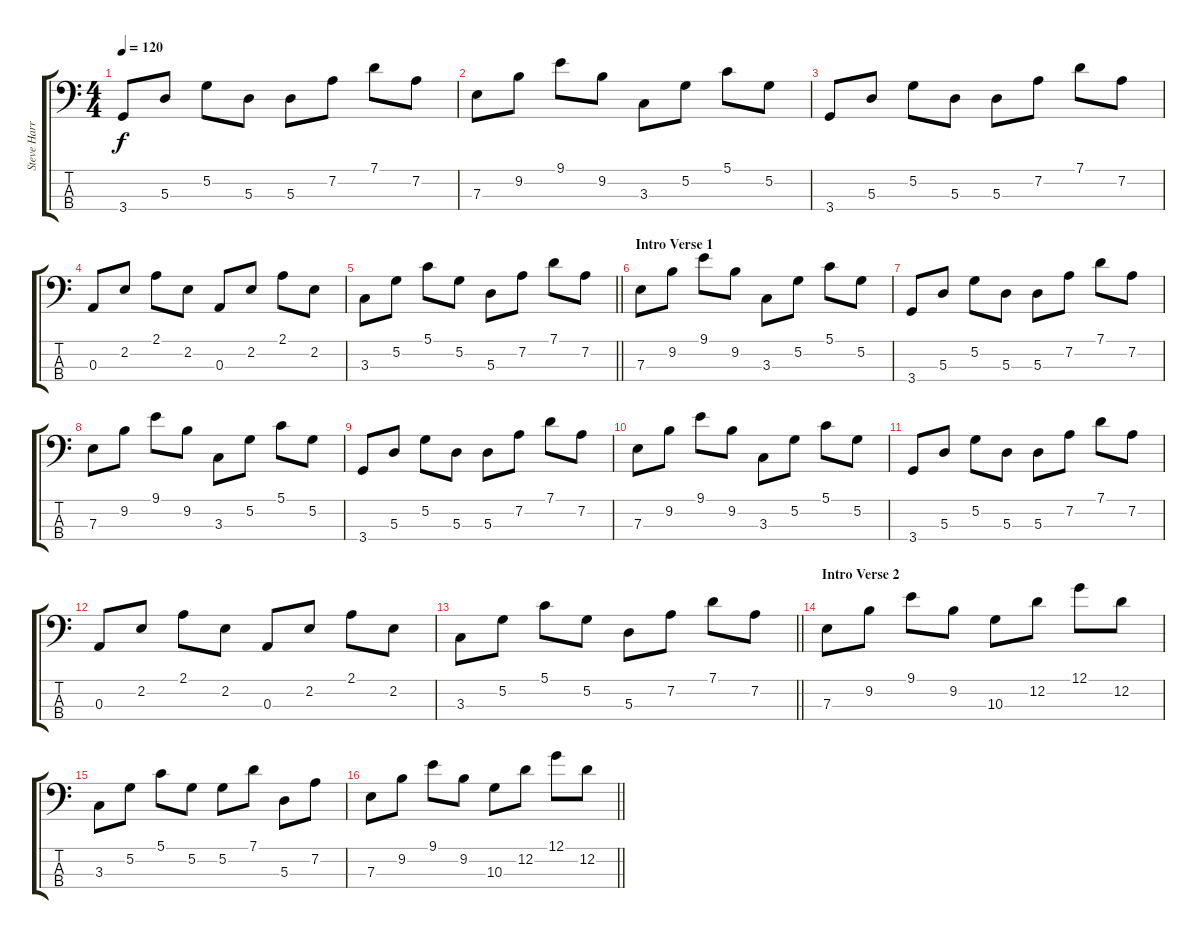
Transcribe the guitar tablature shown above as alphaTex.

\track ("Steve Harris" "Steve Harr") {instrument electricbassfinger}
\staff {score tabs}
\tuning (G2 D2 A1 E1) {hide}
\ts (4 4)
\tempo 120
\clef f4
\ks c
3.4.8{dy f} 5.3.8 5.2.8 5.3.8 5.3.8 7.2.8 7.1.8 7.2.8 |
7.3.8 9.2.8 9.1.8 9.2.8 3.3.8 5.2.8 5.1.8 5.2.8 |
3.4.8 5.3.8 5.2.8 5.3.8 5.3.8 7.2.8 7.1.8 7.2.8 |
0.3.8 2.2.8 2.1.8 2.2.8 0.3.8 2.2.8 2.1.8 2.2.8 |
\barLineRight lightlight
3.3.8 5.2.8 5.1.8 5.2.8 5.3.8 7.2.8 7.1.8 7.2.8 |
\section ("" "Intro Verse 1")
7.3.8 9.2.8 9.1.8 9.2.8 3.3.8 5.2.8 5.1.8 5.2.8 |
3.4.8 5.3.8 5.2.8 5.3.8 5.3.8 7.2.8 7.1.8 7.2.8 |
7.3.8 9.2.8 9.1.8 9.2.8 3.3.8 5.2.8 5.1.8 5.2.8 |
3.4.8 5.3.8 5.2.8 5.3.8 5.3.8 7.2.8 7.1.8 7.2.8 |
7.3.8 9.2.8 9.1.8 9.2.8 3.3.8 5.2.8 5.1.8 5.2.8 |
3.4.8 5.3.8 5.2.8 5.3.8 5.3.8 7.2.8 7.1.8 7.2.8 |
0.3.8 2.2.8 2.1.8 2.2.8 0.3.8 2.2.8 2.1.8 2.2.8 |
\barLineRight lightlight
3.3.8 5.2.8 5.1.8 5.2.8 5.3.8 7.2.8 7.1.8 7.2.8 |
\section ("" "Intro Verse 2")
7.3.8 9.2.8 9.1.8 9.2.8 10.3.8 12.2.8 12.1.8 12.2.8 |
3.3.8 5.2.8 5.1.8 5.2.8 5.2.8 7.1.8 5.3.8 7.2.8 |
\barLineRight lightlight
7.3.8 9.2.8 9.1.8 9.2.8 10.3.8 12.2.8 12.1.8 12.2.8
